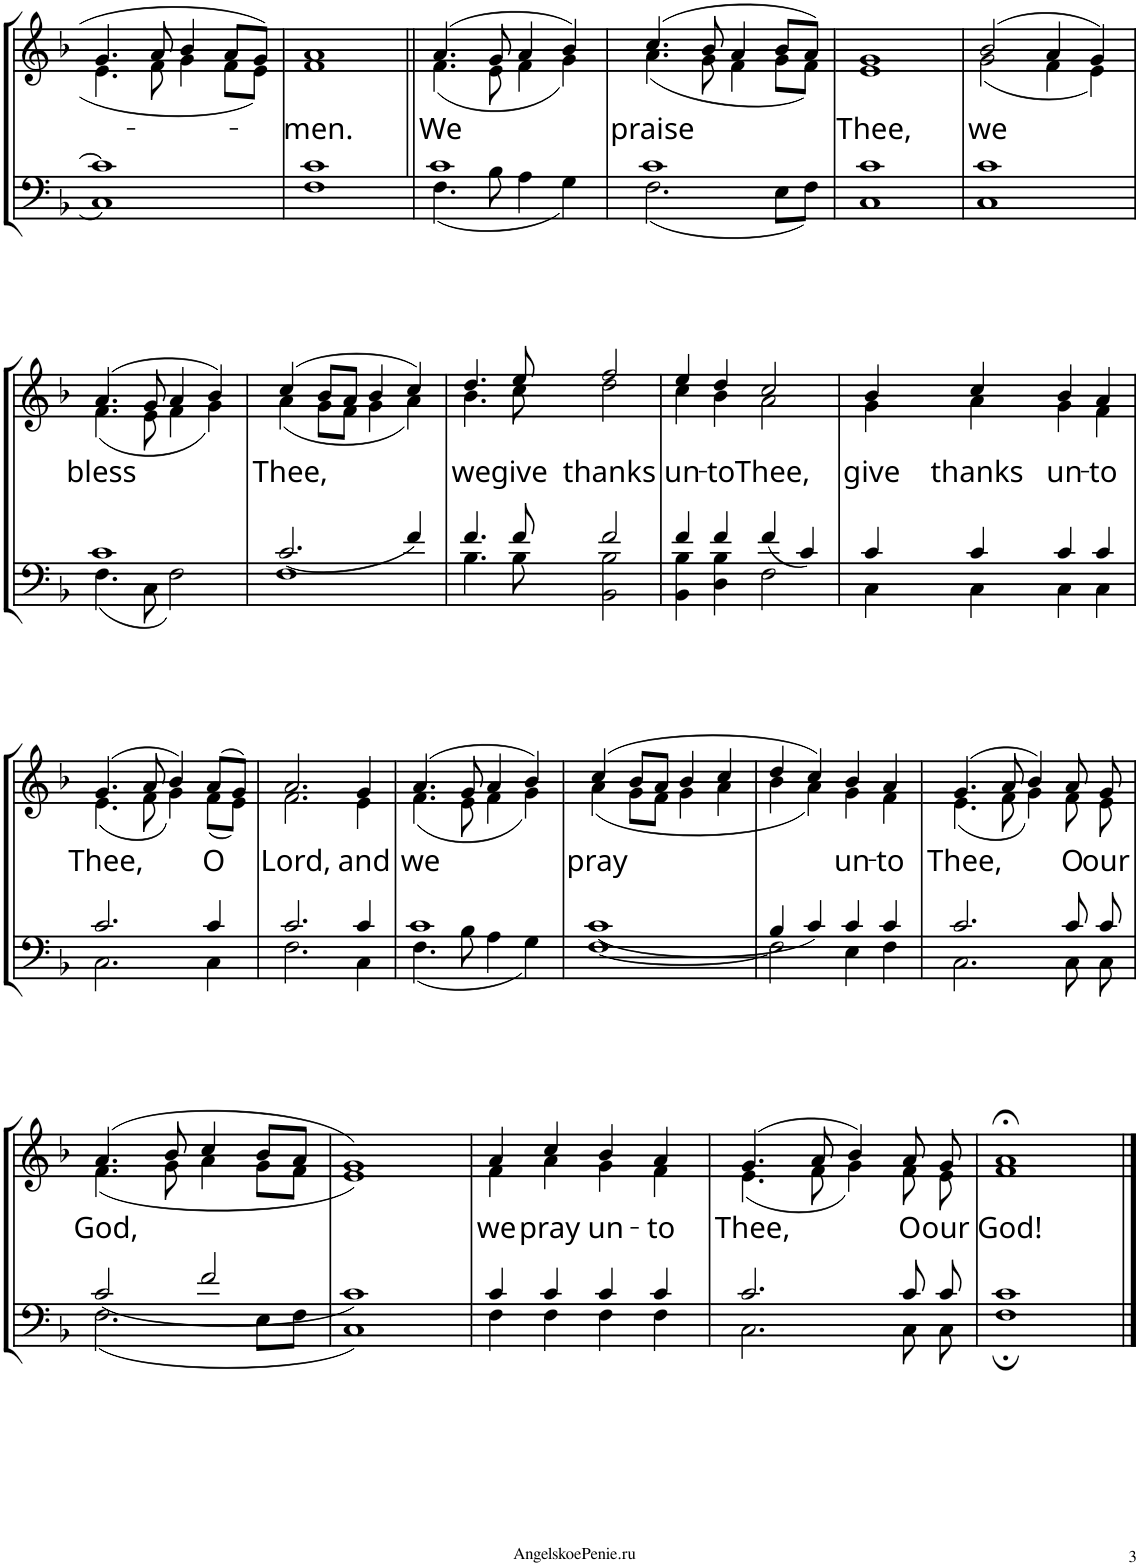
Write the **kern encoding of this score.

**kern	**kern	**text
*part1	*part1	*part1
*staff2	*staff1	*staff1
*I"Piano	*	*
*I'Pno.	*	*
!!LO:PB:g=z
*clefF4	*clefG2	*
*k[b-]	*k[b-]	*
*M4/4	*M4/4	*
*met(c)	*met(c)	*
=44	=44	=44
*^	*^	*
*	*^	*	*	*
1ryy	1c]	1C	4.g/	4.e\	.
.	.	.	8a/	8f\	.
.	.	.	4b-/	4g\	.
.	.	.	8a/L	8f\L	.
.	.	.	8g/J	8e\J	.
=45	=45	=45	=45	=45	=45
!	!	!	!	!	!LO:LY:b
1ryy	1c	1F	1a	1f	-men.
=46||	=46||	=46||	=46||	=46||	=46||
!	!	!	!	!	!LO:LY:b
1ryy	1c	4.F\	(4.a/	(4.f\	We
.	.	8B-\	8g/	8e\	.
.	.	4A\	4a/	4f\	.
.	.	4G\	4b-/)	4g\)	.
=47	=47	=47	=47	=47	=47
!	!	!	!	!	!LO:LY:b
1ryy	1c	2.F\	(4.cc/	(4.a\	praise
.	.	.	8b-/	8g\	.
.	.	.	4a/	4f\	.
.	.	8E\L	8b-/L	8g\L	.
.	.	8F\J	8a/J)	8f\J)	.
=48	=48	=48	=48	=48	=48
!	!	!	!	!	!LO:LY:b
1ryy	1c	1C	1g	1e	Thee,
=49	=49	=49	=49	=49	=49
!	!	!	!	!	!LO:LY:b
1ryy	1c	1C	(2b-/	(2g\	we
.	.	.	4a/	4f\	.
.	.	.	4g/)	4e\)	.
!!LO:LB:g=z	!!
=50	=50	=50	=50	=50	=50
!	!	!	!	!	!LO:LY:b
1ryy	1c	4.F\	(4.a/	(4.f\	bless
.	.	8C\	8g/	8e\	.
.	.	2F\	4a/	4f\	.
.	.	.	4b-/)	4g\)	.
=51	=51	=51	=51	=51	=51
!	!	!	!	!	!LO:LY:b
1ryy	2.c/	1F	(4cc/	(4a\	Thee,
.	.	.	8b-/L	8g\L	.
.	.	.	8a/J	8f\J	.
.	.	.	4b-/	4g\	.
.	4f/	.	4cc/)	4a\)	.
=52	=52	=52	=52	=52	=52
!	!	!	!	!	!LO:LY:b
1ryy	4.f/	4.B-\	4.dd/	4.b-\	we
!	!	!	!	!	!LO:LY:b
.	8f/	8B-\	8ee/	8cc\	give
!	!	!	!	!	!LO:LY:b
.	2f/	2BB-\ 2B-\	2ff/	2dd\	thanks
=53	=53	=53	=53	=53	=53
!	!	!	!	!	!LO:LY:b
1ryy	4f/	4BB-\ 4B-\	4ee/	4cc\	un-
!	!	!	!	!	!LO:LY:b
.	4f/	4D\ 4B-\	4dd/	4b-\	-to
!	!	!	!	!	!LO:LY:b
.	4f/	2F\	2cc/	2a\	Thee,
.	4c/	.	.	.	.
=54	=54	=54	=54	=54	=54
!	!	!	!	!	!LO:LY:b
1ryy	4c/	4C\	4b-/	4g\	give
!	!	!	!	!	!LO:LY:b
.	4c/	4C\	4cc/	4a\	thanks
!	!	!	!	!	!LO:LY:b
.	4c/	4C\	4b-/	4g\	un-
!	!	!	!	!	!LO:LY:b
.	4c/	4C\	4a/	4f\	-to
!!LO:LB:g=z	!!
=55	=55	=55	=55	=55	=55
!	!	!	!	!	!LO:LY:b
1ryy	2.c/	2.C\	(4.g/	(4.e\	Thee,
.	.	.	8a/	8f\	.
.	.	.	4b-/)	4g\)	.
!	!	!	!	!	!LO:LY:b
.	4c/	4C\	(8a/L	(8f\L	O
.	.	.	8g/J)	8e\J)	.
=56	=56	=56	=56	=56	=56
!	!	!	!	!	!LO:LY:b
1ryy	2.c/	2.F\	2.a/	2.f\	Lord,
!	!	!	!	!	!LO:LY:b
.	4c/	4C\	4g/	4e\	and
=57	=57	=57	=57	=57	=57
!	!	!	!	!	!LO:LY:b
1ryy	1c	4.F\	(4.a/	(4.f\	we
.	.	8B-\	8g/	8e\	.
.	.	4A\	4a/	4f\	.
.	.	4G\	4b-/)	4g\)	.
=58	=58	=58	=58	=58	=58
!	!	!	!	!	!LO:LY:b
1ryy	1c	[1F	(4cc/	(4a\	pray
.	.	.	8b-/L	8g\L	.
.	.	.	8a/J	8f\J	.
.	.	.	4b-/	4g\	.
.	.	.	4cc/	4a\	.
=59	=59	=59	=59	=59	=59
1ryy	4B-/	2F\]	4dd/	4b-\	.
.	4c/	.	4cc/)	4a\)	.
!	!	!	!	!	!LO:LY:b
.	4c/	4E\	4b-/	4g\	un-
!	!	!	!	!	!LO:LY:b
.	4c/	4F\	4a/	4f\	-to
=60	=60	=60	=60	=60	=60
!	!	!	!	!	!LO:LY:b
1ryy	2.c/	2.C\	(4.g/	(4.e\	Thee,
.	.	.	8a/	8f\	.
.	.	.	4b-/)	4g\)	.
!	!	!	!	!	!LO:LY:b
.	8c/	8C\	8a/	8f\	O
!	!	!	!	!	!LO:LY:b
.	8c/	8C\	8g/	8e\	our
!!LO:LB:g=z	!!
=61	=61	=61	=61	=61	=61
!	!	!	!	!	!LO:LY:b
1ryy	2c/	2.F\	(4.a/	(4.f\	God,
.	.	.	8b-/	8g\	.
.	2f/	.	4cc/	4a\	.
.	.	8E\L	8b-/L	8g\L	.
.	.	8F\J	8a/J	8f\J	.
=62	=62	=62	=62	=62	=62
1ryy	1c	1C	1g)	1e)	.
=63	=63	=63	=63	=63	=63
!	!	!	!	!	!LO:LY:b
1ryy	4c/	4F\	4a/	4f\	we
!	!	!	!	!	!LO:LY:b
.	4c/	4F\	4cc/	4a\	pray
!	!	!	!	!	!LO:LY:b
.	4c/	4F\	4b-/	4g\	un-
!	!	!	!	!	!LO:LY:b
.	4c/	4F\	4a/	4f\	-to
=64	=64	=64	=64	=64	=64
!	!	!	!	!	!LO:LY:b
1ryy	2.c/	2.C\	(4.g/	(4.e\	Thee,
.	.	.	8a/	8f\	.
.	.	.	4b-/)	4g\)	.
!	!	!	!	!	!LO:LY:b
.	8c/	8C\	8a/	8f\	O
!	!	!	!	!	!LO:LY:b
.	8c/	8C\	8g/	8e\	our
=65	=65	=65	=65	=65	=65
!	!	!	!	!	!LO:LY:b
1ryy	1c	1F;	1a;<	1f	God!
*v	*v	*v	*	*	*
*	*v	*v	*
==	==	==
*-	*-	*-
